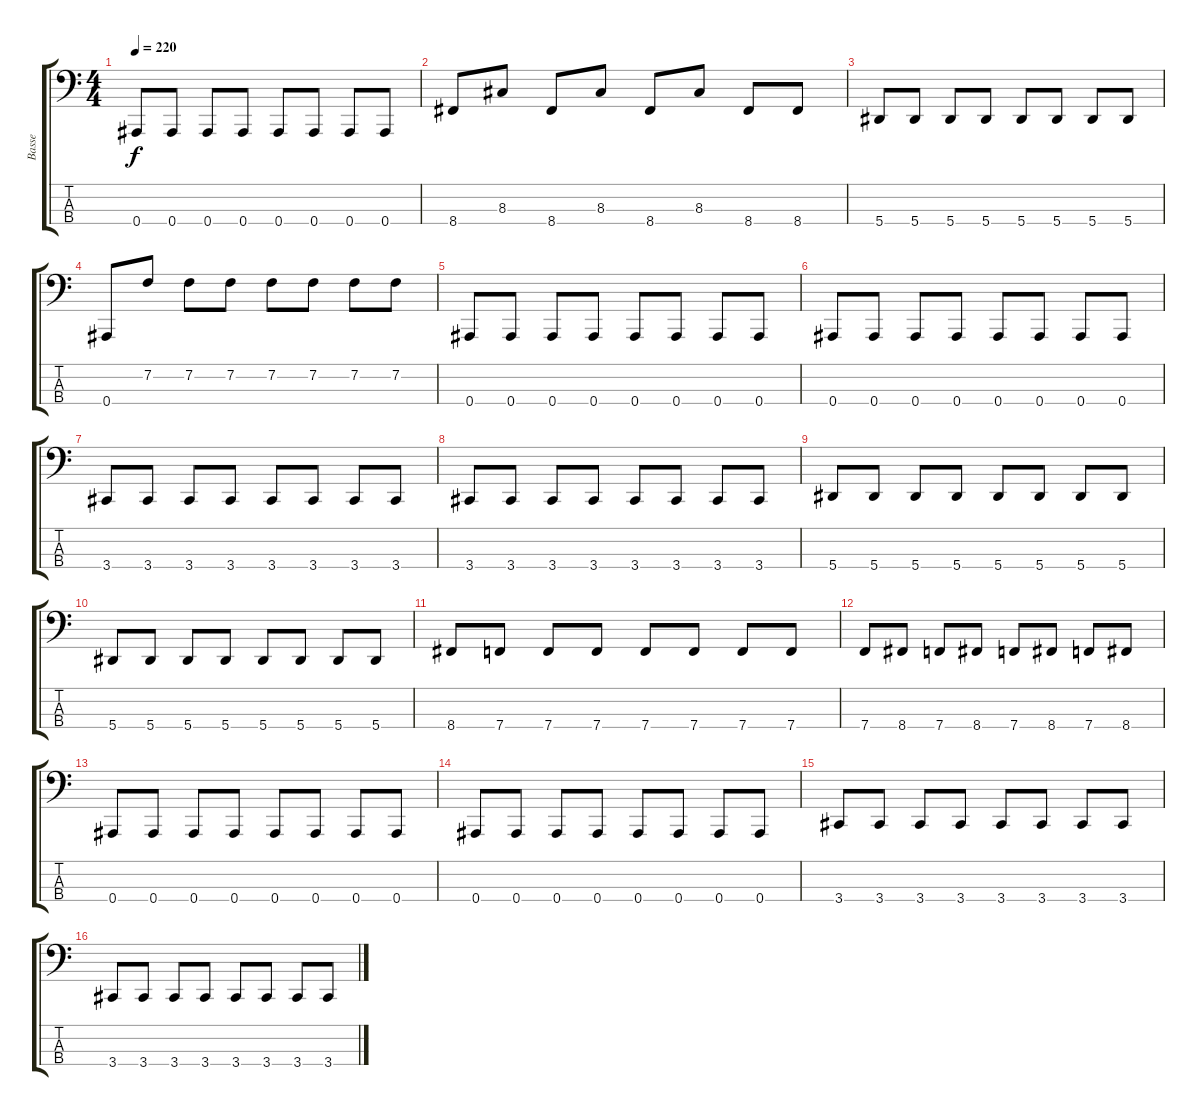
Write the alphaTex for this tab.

\track ("Basse" "Basse") {instrument slapbass1}
\staff {score tabs}
\tuning (Eb2 Bb1 F1 Bb0) {hide}
\ts (4 4)
\tempo 220
\clef f4
\ks c
0.4.8{dy f} 0.4.8 0.4.8 0.4.8 0.4.8 0.4.8 0.4.8 0.4.8 |
8.4.8 8.3.8 8.4.8 8.3.8 8.4.8 8.3.8 8.4.8 8.4.8 |
5.4.8 5.4.8 5.4.8 5.4.8 5.4.8 5.4.8 5.4.8 5.4.8 |
0.4.8 7.2.8 7.2.8 7.2.8 7.2.8 7.2.8 7.2.8 7.2.8 |
0.4.8 0.4.8 0.4.8 0.4.8 0.4.8 0.4.8 0.4.8 0.4.8 |
0.4.8 0.4.8 0.4.8 0.4.8 0.4.8 0.4.8 0.4.8 0.4.8 |
3.4.8 3.4.8 3.4.8 3.4.8 3.4.8 3.4.8 3.4.8 3.4.8 |
3.4.8 3.4.8 3.4.8 3.4.8 3.4.8 3.4.8 3.4.8 3.4.8 |
5.4.8 5.4.8 5.4.8 5.4.8 5.4.8 5.4.8 5.4.8 5.4.8 |
5.4.8 5.4.8 5.4.8 5.4.8 5.4.8 5.4.8 5.4.8 5.4.8 |
8.4.8 7.4.8 7.4.8 7.4.8 7.4.8 7.4.8 7.4.8 7.4.8 |
7.4.8 8.4.8 7.4.8 8.4.8 7.4.8 8.4.8 7.4.8 8.4.8 |
0.4.8 0.4.8 0.4.8 0.4.8 0.4.8 0.4.8 0.4.8 0.4.8 |
0.4.8 0.4.8 0.4.8 0.4.8 0.4.8 0.4.8 0.4.8 0.4.8 |
3.4.8 3.4.8 3.4.8 3.4.8 3.4.8 3.4.8 3.4.8 3.4.8 |
3.4.8 3.4.8 3.4.8 3.4.8 3.4.8 3.4.8 3.4.8 3.4.8
